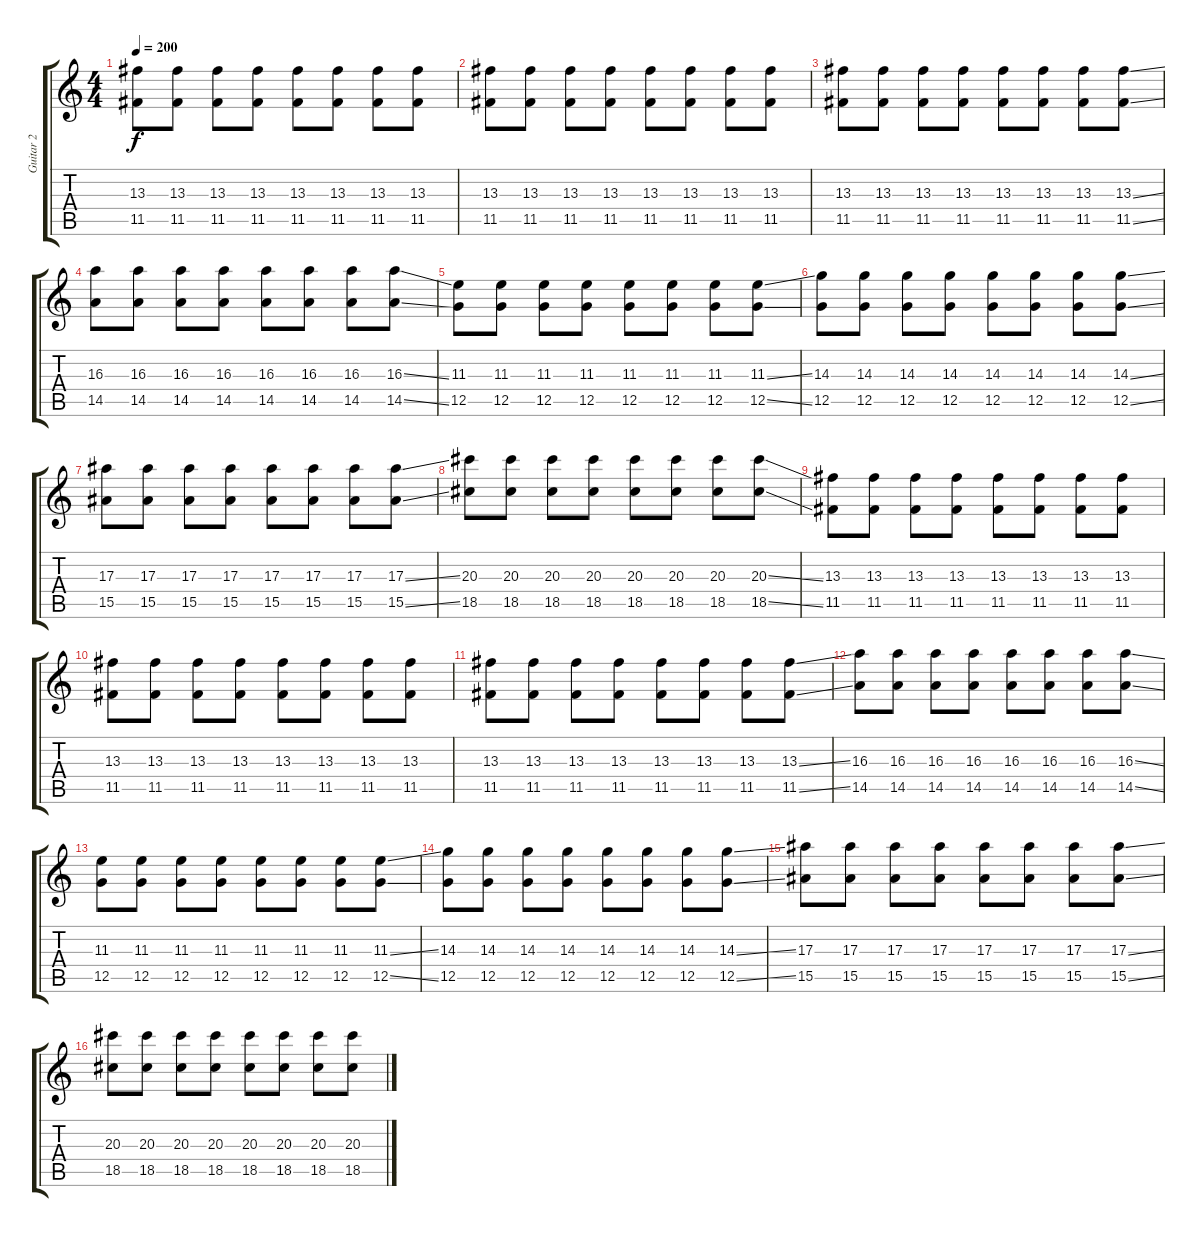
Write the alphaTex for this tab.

\track ("Guitar 2" "Guitar 2") {instrument distortionguitar}
\staff {score tabs}
\tuning (D4 A3 F3 C3 G2 C2) {hide}
\ts (4 4)
\tempo 200
\clef g2
\ks c
(13.3 11.5).8{dy f} (13.3 11.5).8 (13.3 11.5).8 (13.3 11.5).8 (13.3 11.5).8 (13.3 11.5).8 (13.3 11.5).8 (13.3 11.5).8 |
(13.3 11.5).8 (13.3 11.5).8 (13.3 11.5).8 (13.3 11.5).8 (13.3 11.5).8 (13.3 11.5).8 (13.3 11.5).8 (13.3 11.5).8 |
(13.3 11.5).8 (13.3 11.5).8 (13.3 11.5).8 (13.3 11.5).8 (13.3 11.5).8 (13.3 11.5).8 (13.3 11.5).8 (13.3{ss} 11.5{ss}).8 |
(16.3 14.5).8 (16.3 14.5).8 (16.3 14.5).8 (16.3 14.5).8 (16.3 14.5).8 (16.3 14.5).8 (16.3 14.5).8 (16.3{ss} 14.5{ss}).8 |
(11.3 12.5).8 (11.3 12.5).8 (11.3 12.5).8 (11.3 12.5).8 (11.3 12.5).8 (11.3 12.5).8 (11.3 12.5).8 (11.3{ss} 12.5{ss}).8 |
(14.3 12.5).8 (14.3 12.5).8 (14.3 12.5).8 (14.3 12.5).8 (14.3 12.5).8 (14.3 12.5).8 (14.3 12.5).8 (14.3{ss} 12.5{ss}).8 |
(17.3 15.5).8 (17.3 15.5).8 (17.3 15.5).8 (17.3 15.5).8 (17.3 15.5).8 (17.3 15.5).8 (17.3 15.5).8 (17.3{ss} 15.5{ss}).8 |
(20.3 18.5).8 (20.3 18.5).8 (20.3 18.5).8 (20.3 18.5).8 (20.3 18.5).8 (20.3 18.5).8 (20.3 18.5).8 (20.3{ss} 18.5{ss}).8 |
(13.3 11.5).8 (13.3 11.5).8 (13.3 11.5).8 (13.3 11.5).8 (13.3 11.5).8 (13.3 11.5).8 (13.3 11.5).8 (13.3 11.5).8 |
(13.3 11.5).8 (13.3 11.5).8 (13.3 11.5).8 (13.3 11.5).8 (13.3 11.5).8 (13.3 11.5).8 (13.3 11.5).8 (13.3 11.5).8 |
(13.3 11.5).8 (13.3 11.5).8 (13.3 11.5).8 (13.3 11.5).8 (13.3 11.5).8 (13.3 11.5).8 (13.3 11.5).8 (13.3{ss} 11.5{ss}).8 |
(16.3 14.5).8 (16.3 14.5).8 (16.3 14.5).8 (16.3 14.5).8 (16.3 14.5).8 (16.3 14.5).8 (16.3 14.5).8 (16.3{ss} 14.5{ss}).8 |
(11.3 12.5).8 (11.3 12.5).8 (11.3 12.5).8 (11.3 12.5).8 (11.3 12.5).8 (11.3 12.5).8 (11.3 12.5).8 (11.3{ss} 12.5{ss}).8 |
(14.3 12.5).8 (14.3 12.5).8 (14.3 12.5).8 (14.3 12.5).8 (14.3 12.5).8 (14.3 12.5).8 (14.3 12.5).8 (14.3{ss} 12.5{ss}).8 |
(17.3 15.5).8 (17.3 15.5).8 (17.3 15.5).8 (17.3 15.5).8 (17.3 15.5).8 (17.3 15.5).8 (17.3 15.5).8 (17.3{ss} 15.5{ss}).8 |
(20.3 18.5).8 (20.3 18.5).8 (20.3 18.5).8 (20.3 18.5).8 (20.3 18.5).8 (20.3 18.5).8 (20.3 18.5).8 (20.3{ss} 18.5{ss}).8
